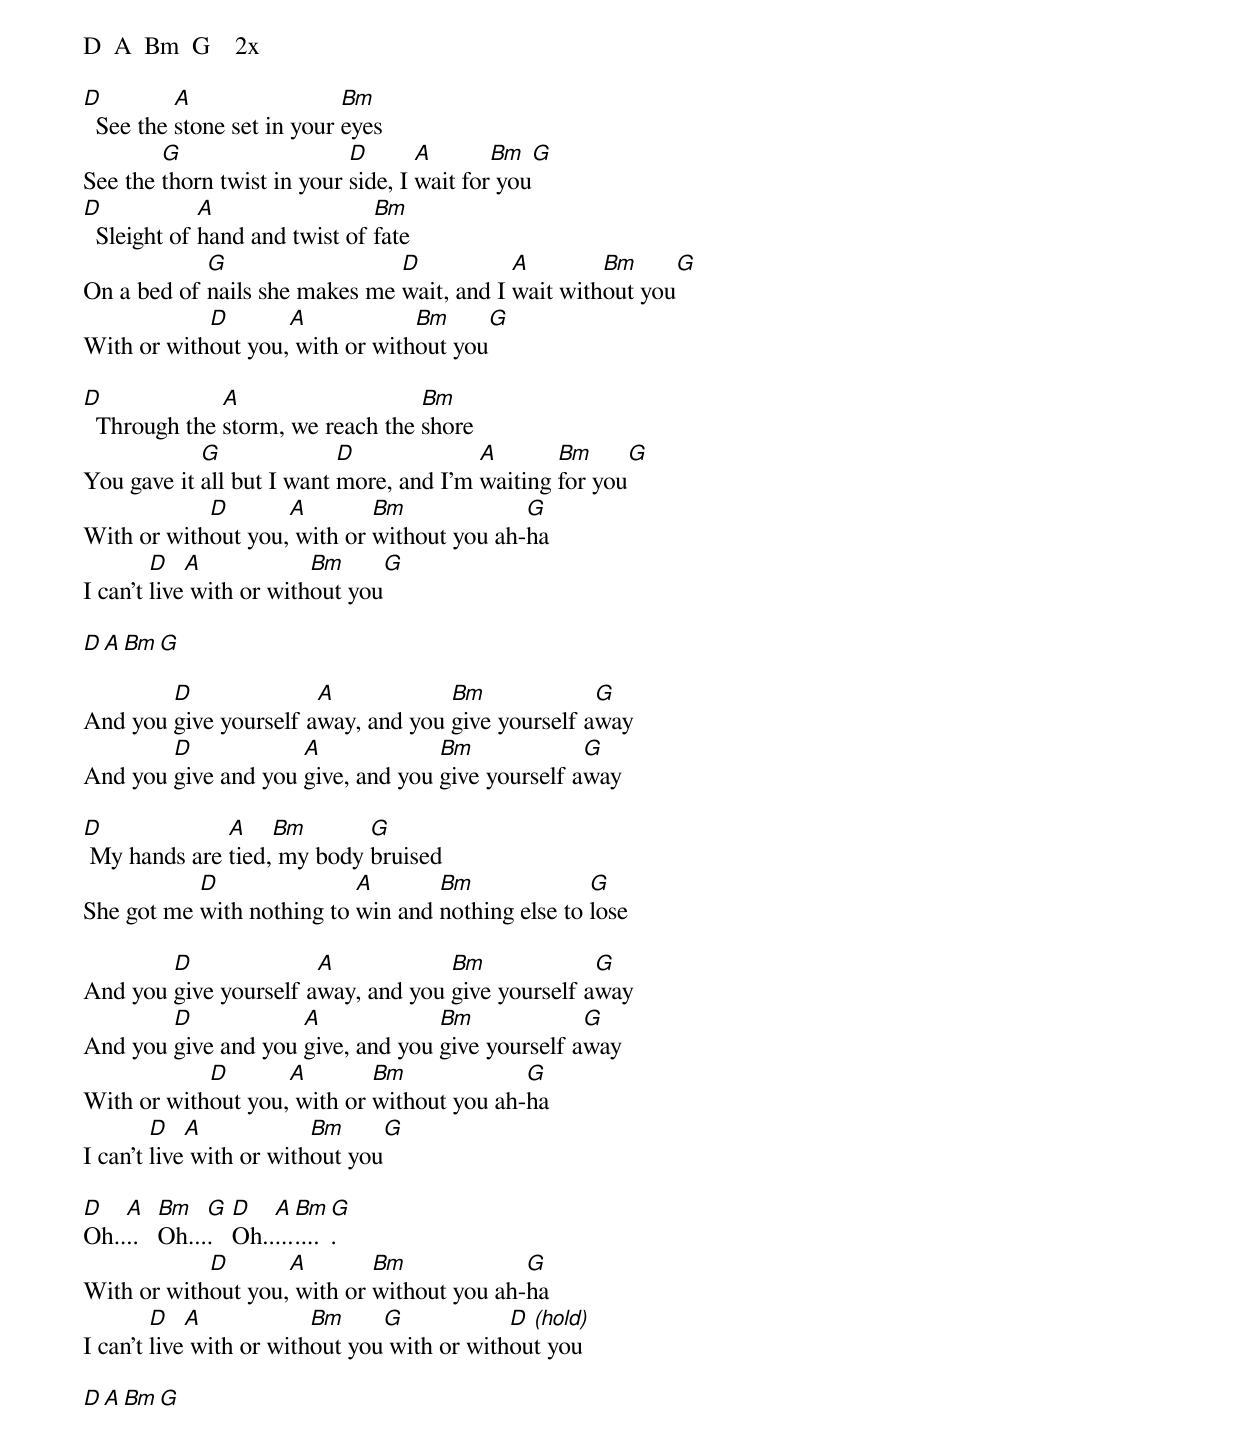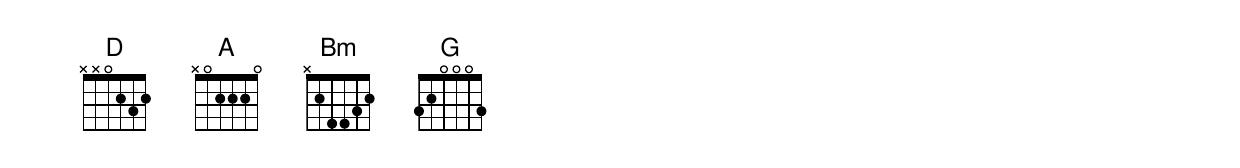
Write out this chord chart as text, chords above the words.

D  A  Bm  G    2x

D         A                 Bm
  See the stone set in your eyes
        G                   D       A       Bm    G
See the thorn twist in your side, I wait for you
D            A                 Bm
  Sleight of hand and twist of fate
            G                  D           A        Bm       G
On a bed of nails she makes me wait, and I wait without you
            D       A            Bm       G
With or without you, with or without you

D             A                   Bm
  Through the storm, we reach the shore
            G              D             A       Bm      G
You gave it all but I want more, and I'm waiting for you
            D       A        Bm             G
With or without you, with or without you ah-ha
        D   A            Bm       G
I can't live with or without you

D  A  Bm  G

        D              A            Bm             G
And you give yourself away, and you give yourself away
        D            A             Bm             G
And you give and you give, and you give yourself away

D             A    Bm       G
 My hands are tied, my body bruised
           D               A       Bm              G
She got me with nothing to win and nothing else to lose

        D              A            Bm             G
And you give yourself away, and you give yourself away
        D            A             Bm             G
And you give and you give, and you give yourself away
            D       A        Bm             G
With or without you, with or without you ah-ha
        D   A            Bm       G
I can't live with or without you

D   A    Bm   G   D   A  Bm  G
Oh....   Oh....   Oh..........
            D       A        Bm             G
With or without you, with or without you ah-ha
        D   A            Bm     G            D (hold)
I can't live with or without you with or without you

D  A  Bm  G
